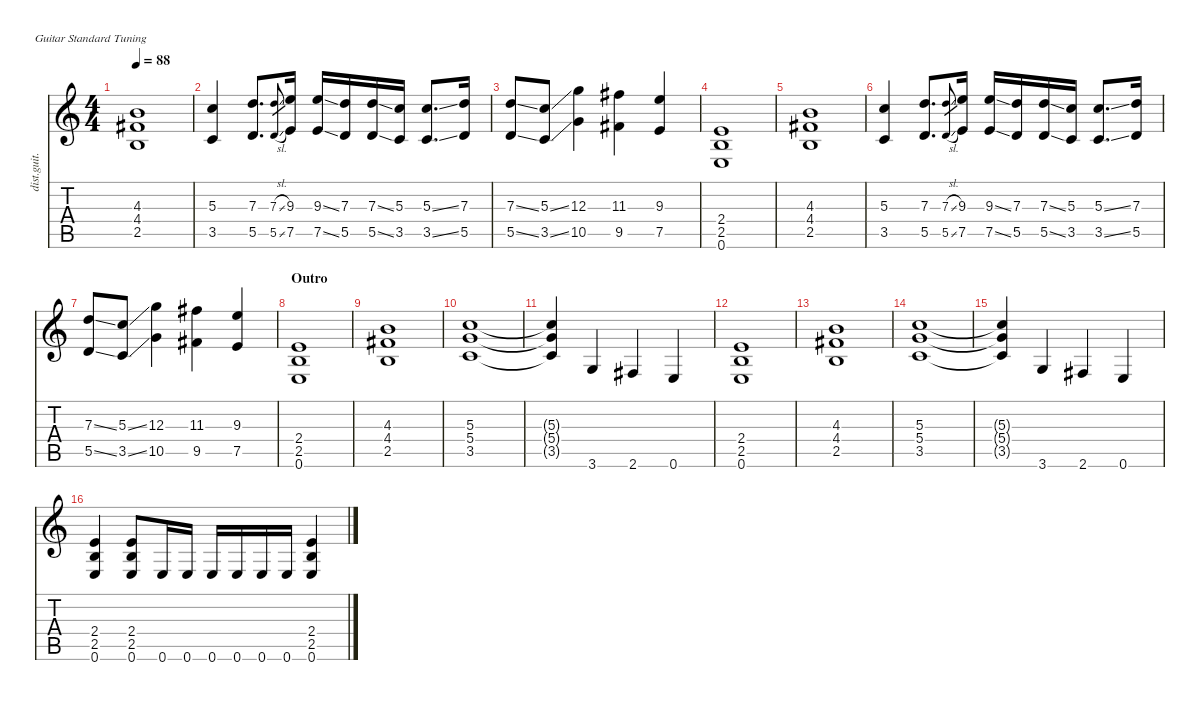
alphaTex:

\defaultSystemsLayout 4
\hideDynamics
\bracketExtendMode nobrackets
\otherSystemsTrackNameOrientation horizontal
\track ("Guitar 1" "dist.guit.") {instrument distortionguitar}
\staff {score tabs}
\tuning (E4 B3 G3 D3 A2 E2)
\ts (4 4)
\tempo 88
\clef g2
\ks c
(4.3 4.4{acc #} 2.5).1{dy f beam Up} |
(5.3 3.5).4{beam Up} (7.3 5.5).8{d beam Up} (7.3{sl} 5.5{sl}).8{gr dy mf beam Up} (9.3 7.5).16{dy f beam Up} (9.3{ss} 7.5{ss}).16{beam Up} (7.3 5.5).16{beam Up} (7.3{ss} 5.5{ss}).16{beam Up} (5.3 3.5).16{beam Up} (5.3{ss} 3.5{ss}).8{d beam Up} (7.3 5.5).16{beam Up} |
(7.3{ss} 5.5{ss}).8{beam Up} (5.3{ss} 3.5{ss}).8{beam Up} (12.3 10.5).4{beam Down} (11.3{acc #} 9.5{acc #}).4{beam Down} (9.3 7.5).4{beam Up} |
(2.4 2.5 0.6).1{beam Up} |
(4.3 4.4{acc #} 2.5).1{beam Up} |
(5.3 3.5).4{beam Up} (7.3 5.5).8{d beam Up} (7.3{sl} 5.5{sl}).8{gr dy mf beam Up} (9.3 7.5).16{dy f beam Up} (9.3{ss} 7.5{ss}).16{beam Up} (7.3 5.5).16{beam Up} (7.3{ss} 5.5{ss}).16{beam Up} (5.3 3.5).16{beam Up} (5.3{ss} 3.5{ss}).8{d beam Up} (7.3 5.5).16{beam Up} |
(7.3{ss} 5.5{ss}).8{beam Up} (5.3{ss} 3.5{ss}).8{beam Up} (12.3 10.5).4{beam Down} (11.3{acc #} 9.5{acc #}).4{beam Down} (9.3 7.5).4{beam Up} |
\section ("" "Outro")
(2.4 2.5 0.6).1{beam Up} |
(4.3 4.4{acc #} 2.5).1{beam Up} |
(5.3 5.4 3.5).1{beam Up} |
(5.3{t} 5.4{t} 3.5{t}).4{beam Up} 3.6.4{beam Up} 2.6{acc #}.4{beam Up} 0.6.4{beam Up} |
(2.4 2.5 0.6).1{beam Up} |
(4.3 4.4{acc #} 2.5).1{beam Up} |
(5.3 5.4 3.5).1{beam Up} |
(5.3{t} 5.4{t} 3.5{t}).4{beam Up} 3.6.4{beam Up} 2.6{acc #}.4{beam Up} 0.6.4{beam Up} |
(2.4 2.5 0.6).4{beam Up} (2.4 2.5 0.6).8{dy ff beam Up} 0.6.16{dy f beam Up} 0.6.16{beam Up} 0.6.16{beam Up} 0.6.16{beam Up} 0.6.16{beam Up} 0.6.16{beam Up} (2.4 2.5 0.6).4{dy ff beam Up}
